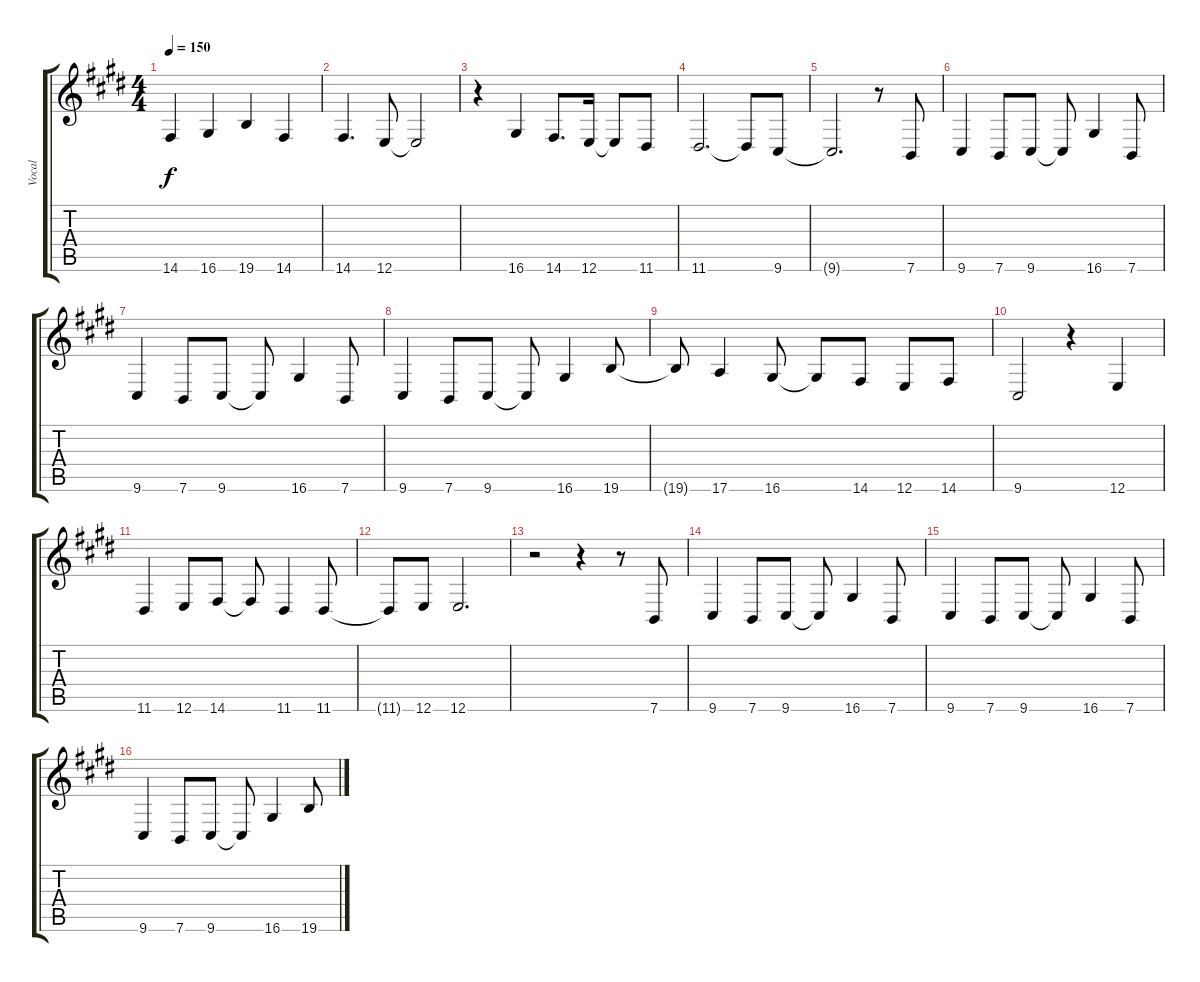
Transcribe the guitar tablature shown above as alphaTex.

\track ("Vocal" "Vocal") {instrument choiraahs}
\staff {score tabs}
\tuning (E4 B3 G3 D3 A2 E2) {hide}
\ts (4 4)
\tempo 150
\clef g2
\ks e
14.6.4{dy f} 16.6.4 19.6.4 14.6.4 |
14.6.4{d} 12.6.8 12.6{t}.2 |
r.4 16.6.4 14.6.8{d} 12.6.16 12.6{t}.8 11.6.8 |
11.6.2{d} 11.6{t}.8 9.6.8 |
9.6{t}.2{d} r.8 7.6.8 |
9.6.4 7.6.8 9.6.8 9.6{t}.8 16.6.4 7.6.8 |
9.6.4 7.6.8 9.6.8 9.6{t}.8 16.6.4 7.6.8 |
9.6.4 7.6.8 9.6.8 9.6{t}.8 16.6.4 19.6.8 |
19.6{t}.8 17.6.4 16.6.8 16.6{t}.8 14.6.8 12.6.8 14.6.8 |
9.6.2 r.4 12.6.4 |
11.6.4 12.6.8 14.6.8 14.6{t}.8 11.6.4 11.6.8 |
11.6{t}.8 12.6.8 12.6.2{d} |
r.2 r.4 r.8 7.6.8 |
9.6.4 7.6.8 9.6.8 9.6{t}.8 16.6.4 7.6.8 |
9.6.4 7.6.8 9.6.8 9.6{t}.8 16.6.4 7.6.8 |
9.6.4 7.6.8 9.6.8 9.6{t}.8 16.6.4 19.6.8
